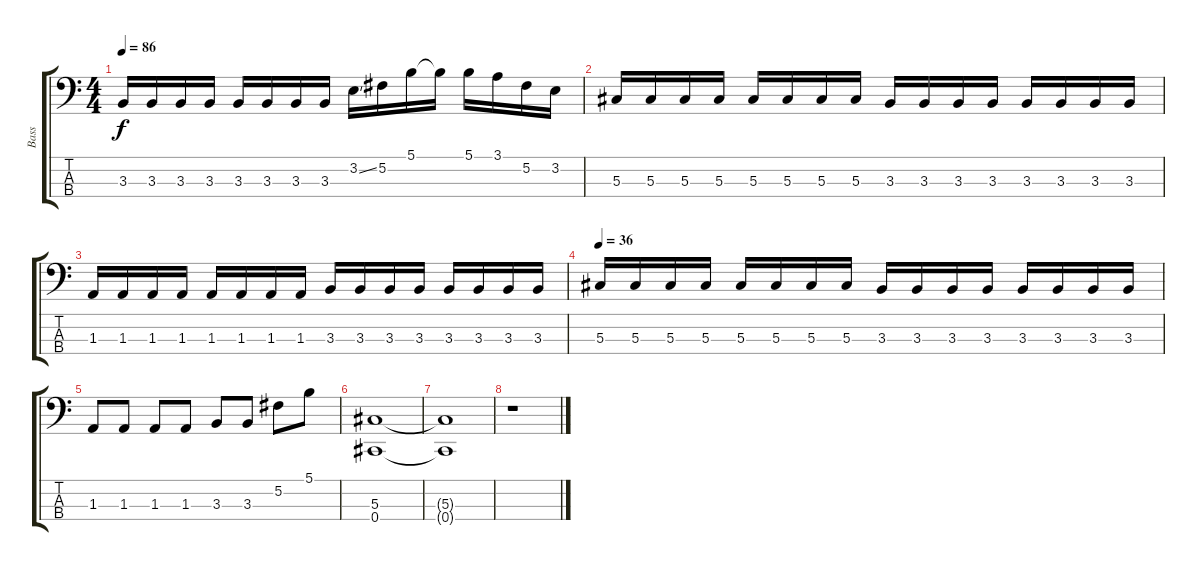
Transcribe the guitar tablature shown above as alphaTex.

\track ("Bass" "Bass") {instrument electricbassfinger}
\staff {score tabs}
\tuning (Gb2 Db2 Ab1 Db1) {hide}
\ts (4 4)
\tempo 86
\clef f4
\ks c
3.3.16{dy f} 3.3.16 3.3.16 3.3.16 3.3.16 3.3.16 3.3.16 3.3.16 3.2{ss}.16 5.2.16 5.1.16 5.1{t}.16 5.1.16 3.1.16 5.2.16 3.2.16 |
5.3.16 5.3.16 5.3.16 5.3.16 5.3.16 5.3.16 5.3.16 5.3.16 3.3.16 3.3.16 3.3.16 3.3.16 3.3.16 3.3.16 3.3.16 3.3.16 |
1.3.16 1.3.16 1.3.16 1.3.16 1.3.16 1.3.16 1.3.16 1.3.16 3.3.16 3.3.16 3.3.16 3.3.16 3.3.16 3.3.16 3.3.16 3.3.16 |
\tempo 36
5.3.16 5.3.16 5.3.16 5.3.16 5.3.16 5.3.16 5.3.16 5.3.16 3.3.16 3.3.16 3.3.16 3.3.16 3.3.16 3.3.16 3.3.16 3.3.16 |
1.3.8 1.3.8 1.3.8 1.3.8 3.3.8 3.3.8 5.2.8 5.1.8 |
(5.3 0.4).1 |
(5.3{t} 0.4{t}).1 |
r.1
